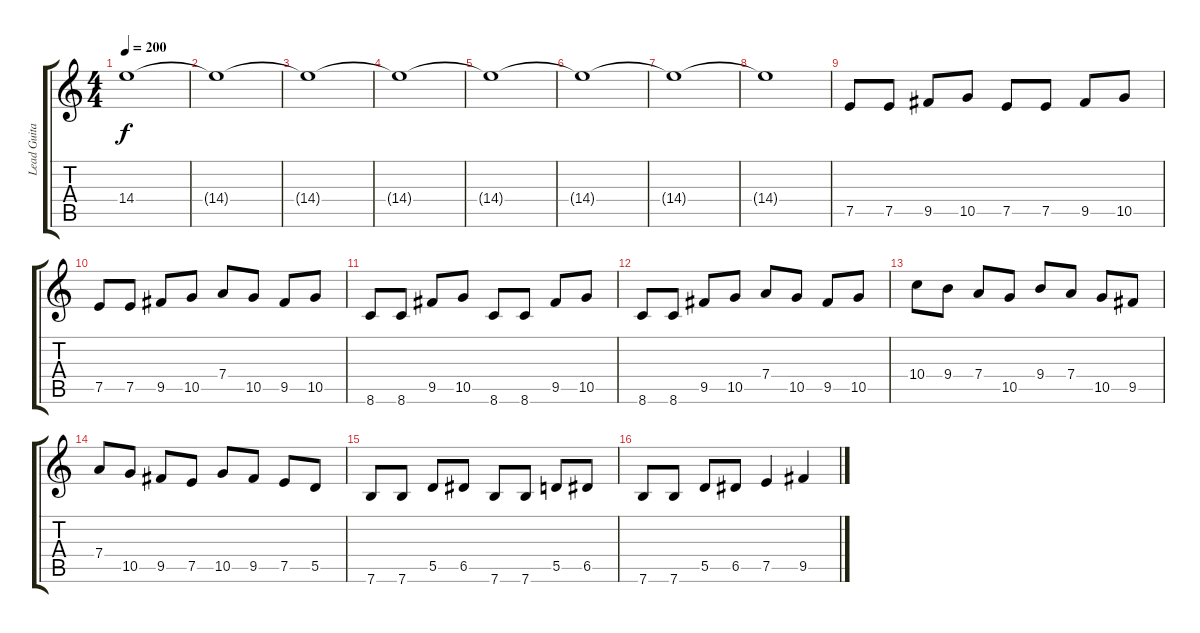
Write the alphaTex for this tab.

\track ("Lead Guitar" "Lead Guita") {instrument distortionguitar}
\staff {score tabs}
\tuning (E4 B3 G3 D3 A2 E2) {hide}
\ts (4 4)
\tempo 200
\clef g2
\ks c
14.4.1{dy f} |
14.4{t}.1 |
14.4{t}.1 |
14.4{t}.1 |
14.4{t}.1 |
14.4{t}.1 |
14.4{t}.1 |
14.4{t}.1 |
7.5.8 7.5.8 9.5.8 10.5.8 7.5.8 7.5.8 9.5.8 10.5.8 |
7.5.8 7.5.8 9.5.8 10.5.8 7.4.8 10.5.8 9.5.8 10.5.8 |
8.6.8 8.6.8 9.5.8 10.5.8 8.6.8 8.6.8 9.5.8 10.5.8 |
8.6.8 8.6.8 9.5.8 10.5.8 7.4.8 10.5.8 9.5.8 10.5.8 |
10.4.8 9.4.8 7.4.8 10.5.8 9.4.8 7.4.8 10.5.8 9.5.8 |
7.4.8 10.5.8 9.5.8 7.5.8 10.5.8 9.5.8 7.5.8 5.5.8 |
7.6.8 7.6.8 5.5.8 6.5.8 7.6.8 7.6.8 5.5.8 6.5.8 |
7.6.8 7.6.8 5.5.8 6.5.8 7.5.4 9.5.4
